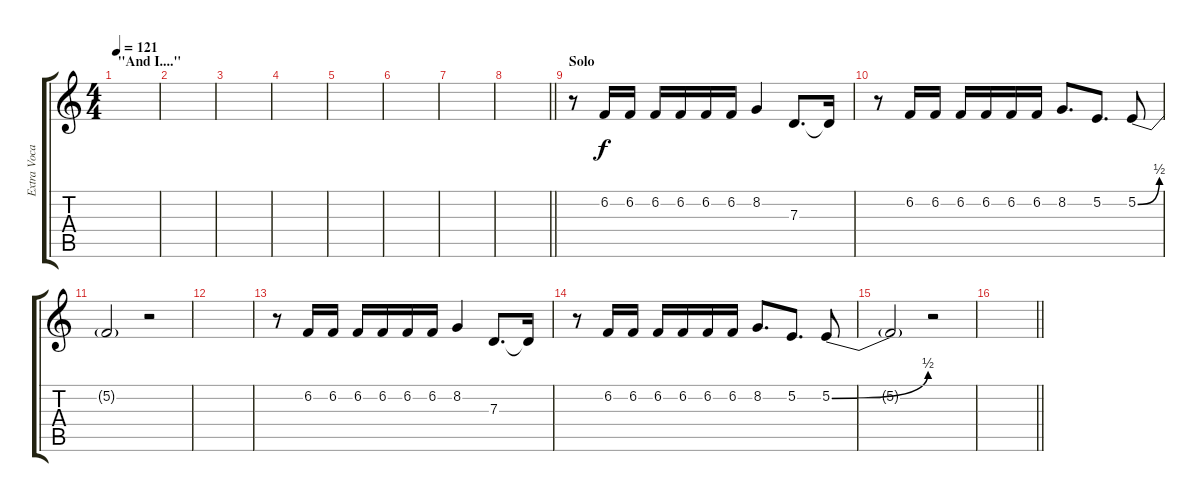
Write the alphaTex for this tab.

\track ("Extra Vocal" "Extra Voca") {instrument violin}
\staff {score tabs}
\tuning (E4 B3 G3 D3 A2 D2) {hide}
\ts (4 4)
\section ("" "\"And I....\"")
\tempo 121
\clef g2
\ks c
|
|
|
|
|
|
|
\barLineRight lightlight
|
\section ("" "Solo")
r.8{volume 14} 6.2.16 6.2.16 6.2.16 6.2.16 6.2.16 6.2.16 8.2.4 7.3.8{d} 7.3{t}.16 |
r.8 6.2.16 6.2.16 6.2.16 6.2.16 6.2.16 6.2.16 8.2.8{d} 5.2.8{d} 5.2{be (bend 0 0 60 2)}.8 |
5.2{t}.2 r.2 |
|
r.8{volume 14} 6.2.16 6.2.16 6.2.16 6.2.16 6.2.16 6.2.16 8.2.4 7.3.8{d} 7.3{t}.16 |
r.8 6.2.16 6.2.16 6.2.16 6.2.16 6.2.16 6.2.16 8.2.8{d} 5.2.8{d} 5.2{be (bend 0 0 60 2)}.8 |
5.2{t}.2 r.2 |
\barLineRight lightlight
